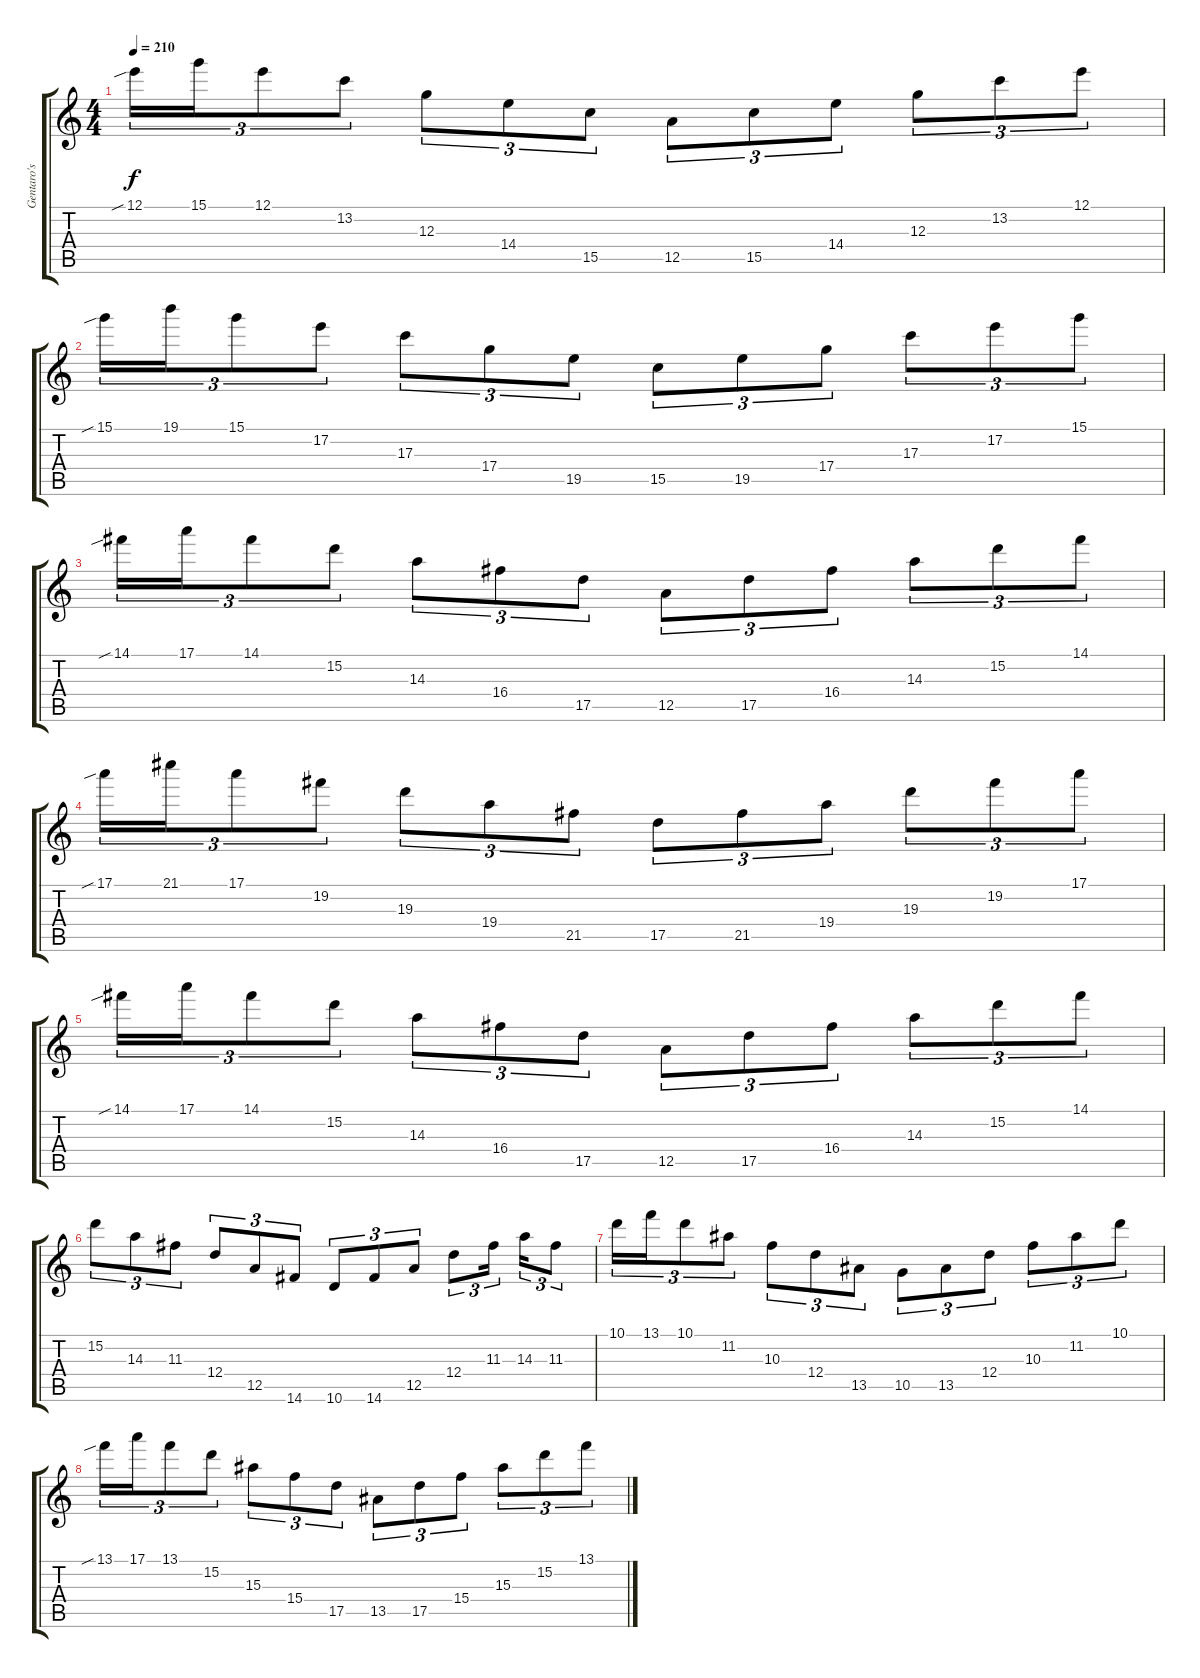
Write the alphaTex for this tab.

\track ("Gentaro's Solo" "Gentaro's ") {instrument overdrivenguitar}
\staff {score tabs}
\tuning (E4 B3 G3 D3 A2 E2) {hide}
\ts (4 4)
\tempo 210
\clef g2
\ks c
12.1{sib}.16{tu (3 2) dy f} 15.1.16{tu (3 2)} 12.1.8{tu (3 2)} 13.2.8{tu (3 2)} 12.3.8{tu (3 2)} 14.4.8{tu (3 2)} 15.5.8{tu (3 2)} 12.5.8{tu (3 2)} 15.5.8{tu (3 2)} 14.4.8{tu (3 2)} 12.3.8{tu (3 2)} 13.2.8{tu (3 2)} 12.1.8{tu (3 2)} |
15.1{sib}.16{tu (3 2)} 19.1.16{tu (3 2)} 15.1.8{tu (3 2)} 17.2.8{tu (3 2)} 17.3.8{tu (3 2)} 17.4.8{tu (3 2)} 19.5.8{tu (3 2)} 15.5.8{tu (3 2)} 19.5.8{tu (3 2)} 17.4.8{tu (3 2)} 17.3.8{tu (3 2)} 17.2.8{tu (3 2)} 15.1.8{tu (3 2)} |
14.1{sib}.16{tu (3 2)} 17.1.16{tu (3 2)} 14.1.8{tu (3 2)} 15.2.8{tu (3 2)} 14.3.8{tu (3 2)} 16.4.8{tu (3 2)} 17.5.8{tu (3 2)} 12.5.8{tu (3 2)} 17.5.8{tu (3 2)} 16.4.8{tu (3 2)} 14.3.8{tu (3 2)} 15.2.8{tu (3 2)} 14.1.8{tu (3 2)} |
17.1{sib}.16{tu (3 2)} 21.1.16{tu (3 2)} 17.1.8{tu (3 2)} 19.2.8{tu (3 2)} 19.3.8{tu (3 2)} 19.4.8{tu (3 2)} 21.5.8{tu (3 2)} 17.5.8{tu (3 2)} 21.5.8{tu (3 2)} 19.4.8{tu (3 2)} 19.3.8{tu (3 2)} 19.2.8{tu (3 2)} 17.1.8{tu (3 2)} |
14.1{sib}.16{tu (3 2)} 17.1.16{tu (3 2)} 14.1.8{tu (3 2)} 15.2.8{tu (3 2)} 14.3.8{tu (3 2)} 16.4.8{tu (3 2)} 17.5.8{tu (3 2)} 12.5.8{tu (3 2)} 17.5.8{tu (3 2)} 16.4.8{tu (3 2)} 14.3.8{tu (3 2)} 15.2.8{tu (3 2)} 14.1.8{tu (3 2)} |
15.2.8{tu (3 2)} 14.3.8{tu (3 2)} 11.3.8{tu (3 2)} 12.4.8{tu (3 2)} 12.5.8{tu (3 2)} 14.6.8{tu (3 2)} 10.6.8{tu (3 2)} 14.6.8{tu (3 2)} 12.5.8{tu (3 2)} 12.4.8{tu (3 2)} 11.3.16{tu (3 2) beam splitsecondary} 14.3.16{tu (3 2)} 11.3.8{tu (3 2)} |
10.1.16{tu (3 2)} 13.1.16{tu (3 2)} 10.1.8{tu (3 2)} 11.2.8{tu (3 2)} 10.3.8{tu (3 2)} 12.4.8{tu (3 2)} 13.5.8{tu (3 2)} 10.5.8{tu (3 2)} 13.5.8{tu (3 2)} 12.4.8{tu (3 2)} 10.3.8{tu (3 2)} 11.2.8{tu (3 2)} 10.1.8{tu (3 2)} |
13.1{sib}.16{tu (3 2)} 17.1.16{tu (3 2)} 13.1.8{tu (3 2)} 15.2.8{tu (3 2)} 15.3.8{tu (3 2)} 15.4.8{tu (3 2)} 17.5.8{tu (3 2)} 13.5.8{tu (3 2)} 17.5.8{tu (3 2)} 15.4.8{tu (3 2)} 15.3.8{tu (3 2)} 15.2.8{tu (3 2)} 13.1.8{tu (3 2)}
